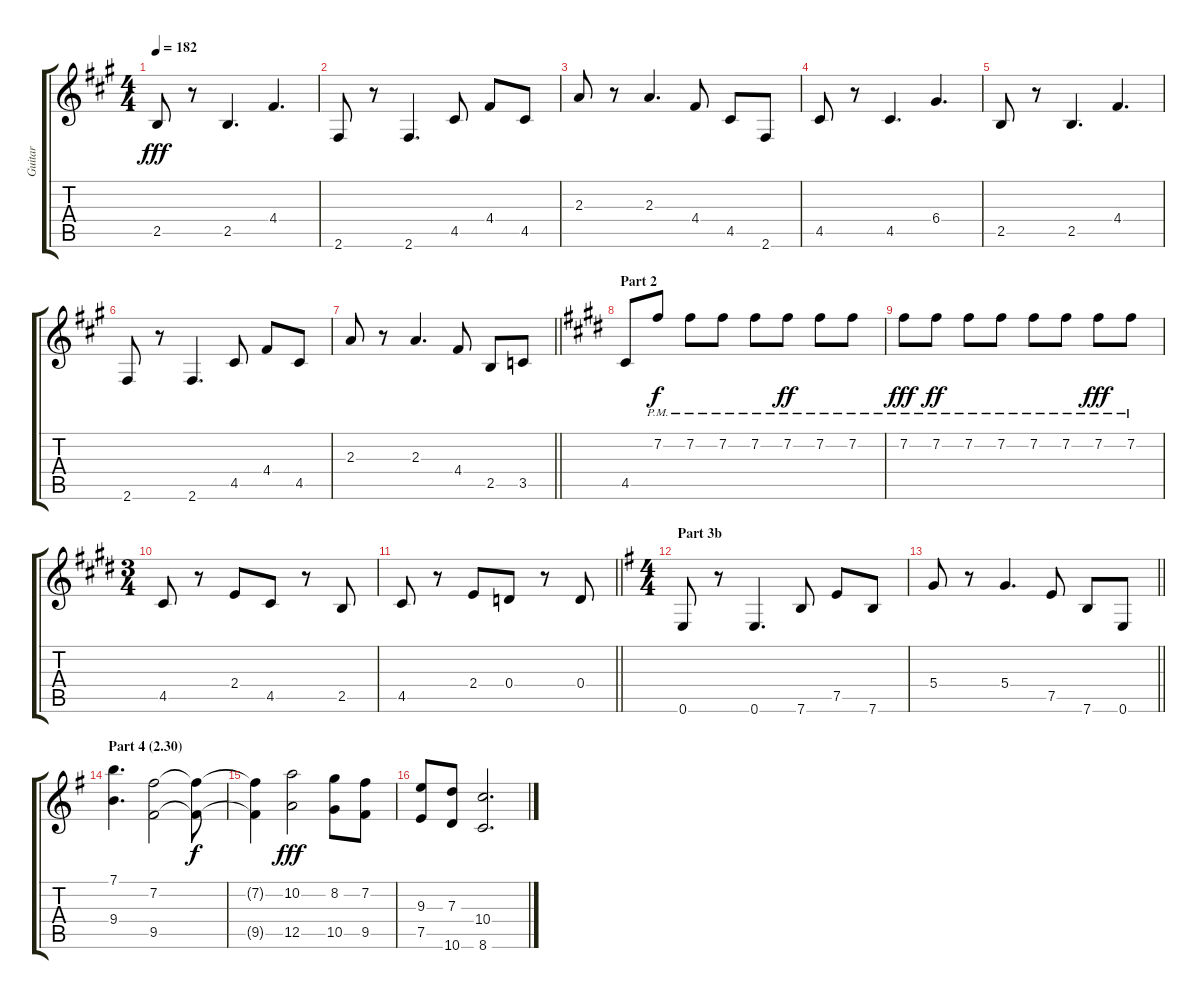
\track ("Guitar" "Guitar") {instrument distortionguitar}
\staff {score tabs}
\tuning (E4 B3 G3 D3 A2 E2) {hide}
\ts (4 4)
\tempo 182
\clef g2
\ks a
2.5.8{dy fff} r.8 2.5.4{d} 4.4.4{d} |
2.6.8 r.8 2.6.4{d} 4.5.8 4.4.8 4.5.8 |
2.3.8 r.8 2.3.4{d} 4.4.8 4.5.8 2.6.8 |
4.5.8 r.8 4.5.4{d} 6.4.4{d} |
2.5.8 r.8 2.5.4{d} 4.4.4{d} |
2.6.8 r.8 2.6.4{d} 4.5.8 4.4.8 4.5.8 |
\barLineRight lightlight
2.3.8 r.8 2.3.4{d} 4.4.8 2.5.8 3.5.8 |
\section ("" "Part 2")
\ks e
4.5.8 7.2{pm}.8{dy f} 7.2{pm}.8 7.2{pm}.8 7.2{pm}.8 7.2{pm}.8{dy ff} 7.2{pm}.8 7.2{pm}.8 |
7.2{pm}.8{dy fff} 7.2{pm}.8{dy ff} 7.2{pm}.8 7.2{pm}.8 7.2{pm}.8 7.2{pm}.8 7.2{pm}.8{dy fff} 7.2{pm}.8 |
\ts (3 4)
4.5.8 r.8 2.4.8 4.5.8 r.8 2.5.8 |
\barLineRight lightlight
4.5.8 r.8 2.4.8 0.4.8 r.8 0.4.8 |
\ts (4 4)
\section ("" "Part 3b")
\ks g
0.6.8 r.8 0.6.4{d} 7.6.8 7.5.8 7.6.8 |
\barLineRight lightlight
5.4.8 r.8 5.4.4{d} 7.5.8 7.6.8 0.6.8 |
\section ("" "Part 4 (2.30)")
(7.1 9.4).4{d} (7.2 9.5).2 (7.2{t} 9.5{t}).8{dy f} |
(7.2{t} 9.5{t}).4 (10.2 12.5).2{dy fff} (8.2 10.5).8 (7.2 9.5).8 |
(9.3 7.5).8 (7.3 10.6).8 (10.4 8.6).2{d}
